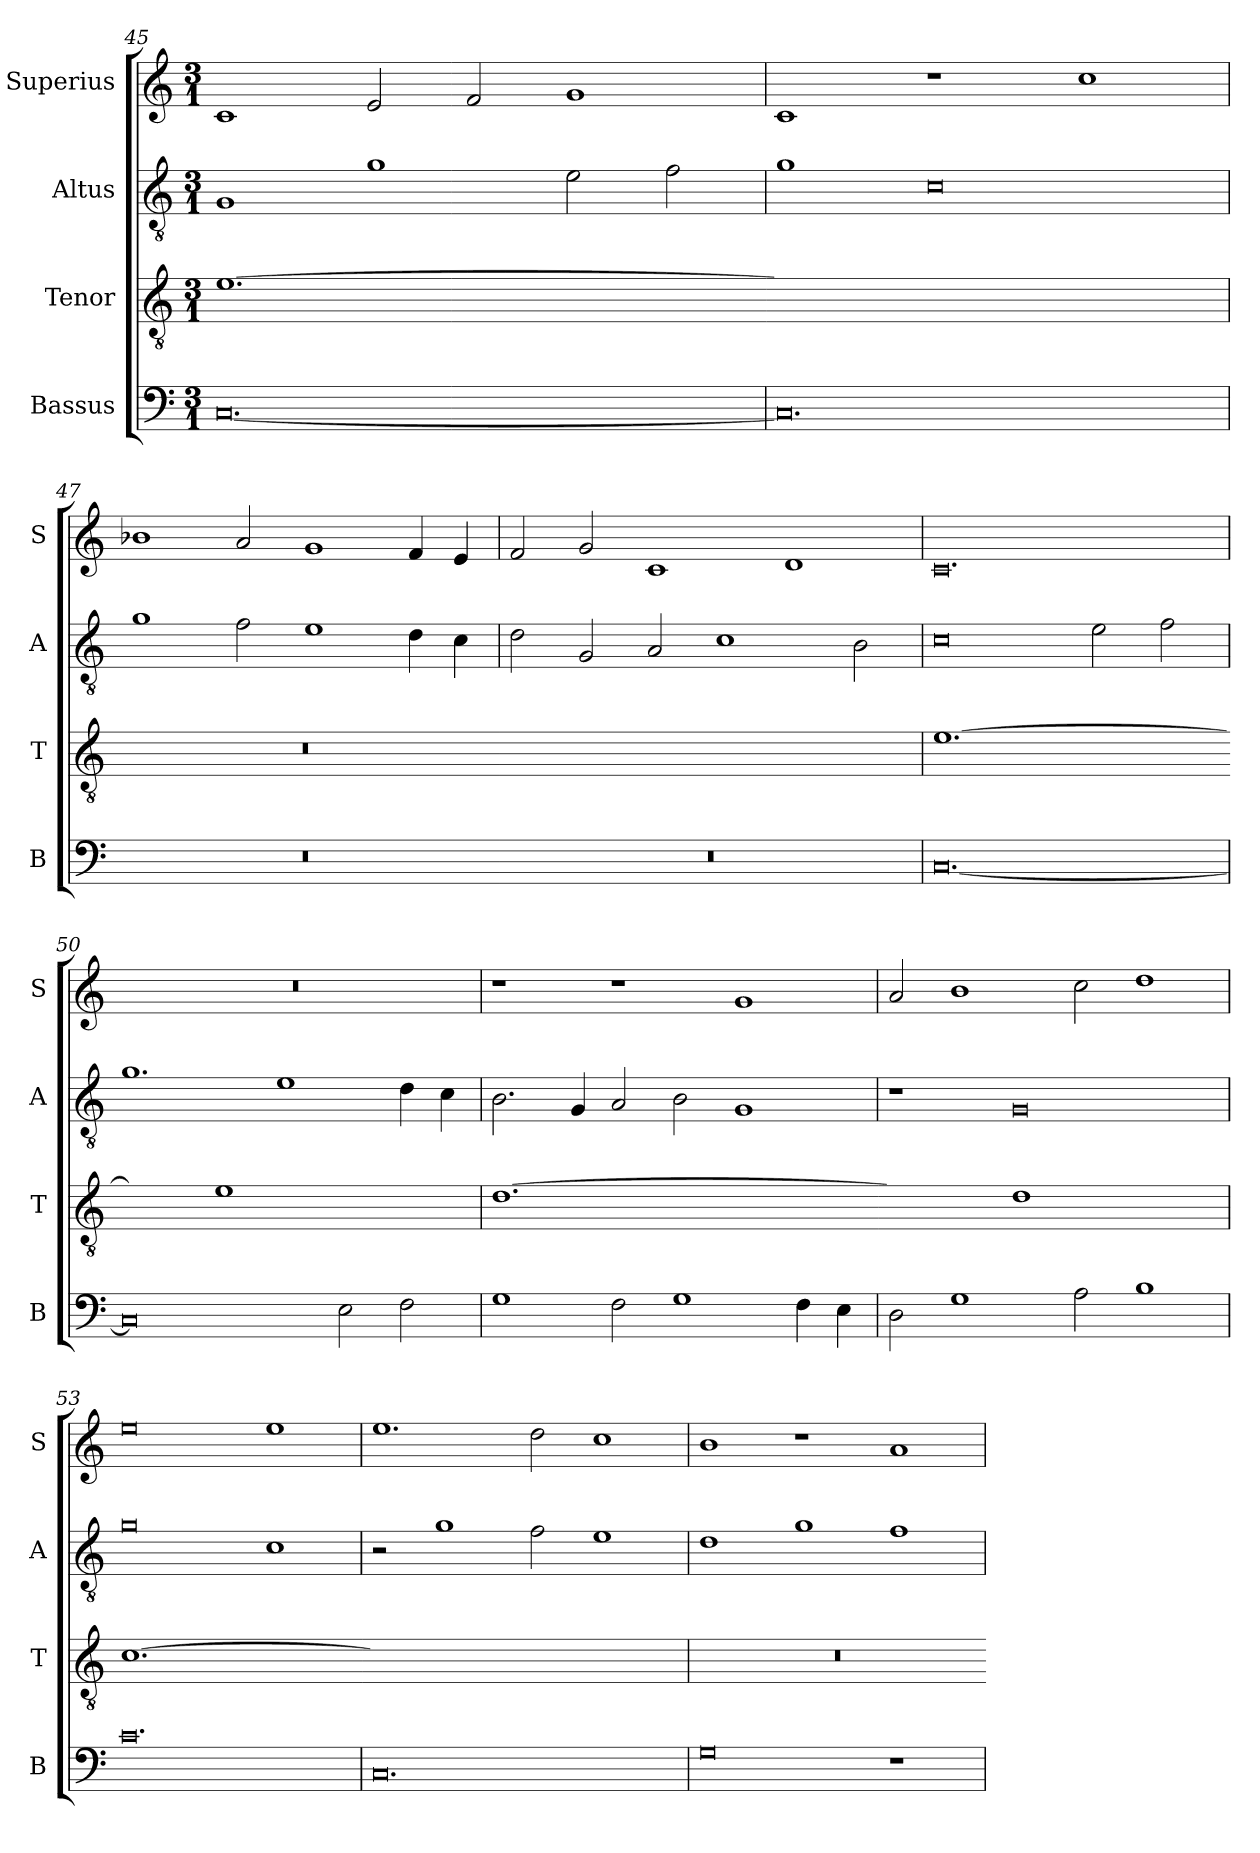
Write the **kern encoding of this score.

**kern	**kern	**kern	**kern
*part4	*part3	*part2	*part1
*staff4	*staff3	*staff2	*staff1
*I"Bassus	*I"Tenor	*I"Altus	*I"Superius
*I'B	*I'T	*I'A	*I'S
*clefF4	*clefGv2	*clefGv2	*clefG2
*k[]	*k[]	*k[]	*k[]
*M3/1	*M3/1	*M3/1	*M3/1
=45	=45	=45	=45
!	!LO:N:vis=1.	!	!
[0.C	[0.e	1G	1c
.	.	1g	2e/
.	.	.	2f/
.	.	2e\	1g
.	.	2f\	.
=46	=46-	=46	=46
!	!LO:N:vis=1.	!	!
0.C]	0.eyy]	1g	1c
.	.	0c	1r
.	.	.	1cc
=47	=47	=47	=47
!	!LO:N:vis=1.	!	!
0.r	0.r	1g	1b-X
.	.	2f\	2a/
.	.	1e	1g
.	.	4d\	4f/
.	.	4c\	4e/
=48	=48-	=48	=48
!	!LO:N:vis=1.	!	!
0.r	0.ryy	2d\	2f/
.	.	2G/	2g/
.	.	2A/	1c
.	.	1c	.
.	.	.	1d
.	.	2B\	.
=49	=49	=49	=49
!	!LO:N:vis=1.	!	!
[0.C	[0.e	0c	0.c
.	.	2e\	.
.	.	2f\	.
=50	=50-	=50	=50
!	!LO:N:vis=2	!	!
0C]	1eyy]	1.g	0.r
!	!LO:N:vis=1	!	!
.	0e	.	.
.	.	1e	.
2E\	.	.	.
2F\	.	4d\	.
.	.	4c\	.
=51	=51	=51	=51
!	!LO:N:vis=1.	!	!
1G	[0.d	2.B\	1r
.	.	4G/	.
2F\	.	2A/	1r
1G	.	2B\	.
.	.	1G	1g
4F\	.	.	.
4E\	.	.	.
=52	=52-	=52	=52
!	!LO:N:vis=2	!	!
2D\	1dyy]	1r	2a/
1G	.	.	1b
!	!LO:N:vis=1	!	!
.	0d	0G	.
2A\	.	.	2cc\
1B	.	.	1dd
=53	=53	=53	=53
!	!LO:N:vis=1.	!	!
0.c	[0.c	0g	0ee
.	.	1c	1ee
=54	=54-	=54	=54
!	!LO:N:vis=1.	!	!
0.C	0.cyy]	2r	1.ee
.	.	1g	.
.	.	2f\	2dd\
.	.	1e	1cc
=55	=55	=55	=55
!	!LO:N:vis=1.	!	!
0G	0.r	1d	1b
.	.	1g	1r
1r	.	1f	1a
=	=-	=	=
*-	*-	*-	*-
